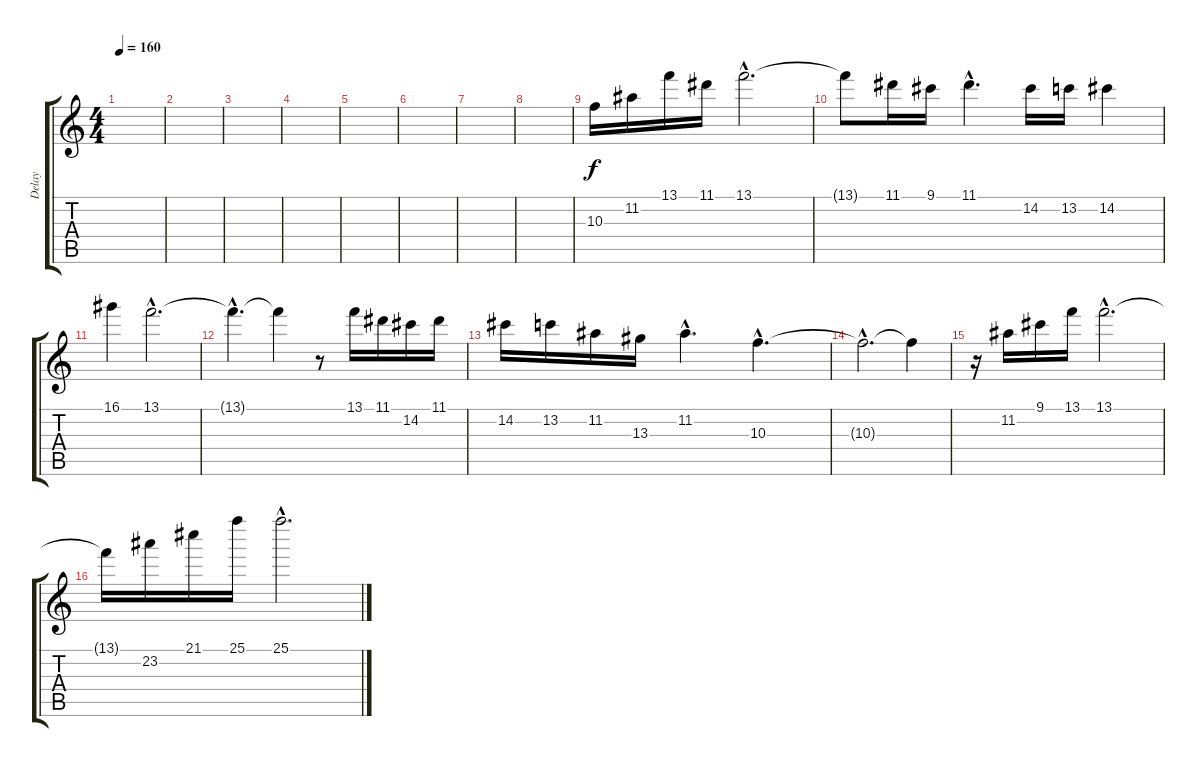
\track ("Delay" "Delay") {instrument overdrivenguitar}
\staff {score tabs}
\tuning (E4 B3 G3 D3 A2 E2) {hide}
\ts (4 4)
\section ("" "")
\tempo 160
\clef g2
\ks c
|
|
|
|
|
|
|
|
\section ("" "")
10.3.16 11.2.16 13.1.16 11.1.16 13.1{hac}.2{d} |
13.1{t}.8 11.1.16 9.1.16 11.1{hac}.4{d} 14.2.16 13.2.16 14.2.4 |
16.1.4 13.1{hac}.2{d} |
13.1{hac t}.4{d} 13.1{t}.4 r.8 13.1.16 11.1.16 14.2.16 11.1.16 |
14.2.16 13.2.16 11.2.16 13.3.16 11.2{hac}.4{d} 10.3{hac}.4{d} |
10.3{hac t}.2{d} 10.3{t}.4 |
r.16 11.2.16 9.1.16 13.1.16 13.1{hac}.2{d} |
13.1{t}.16 23.2.16 21.1.16 25.1.16 25.1{hac}.2{d}
